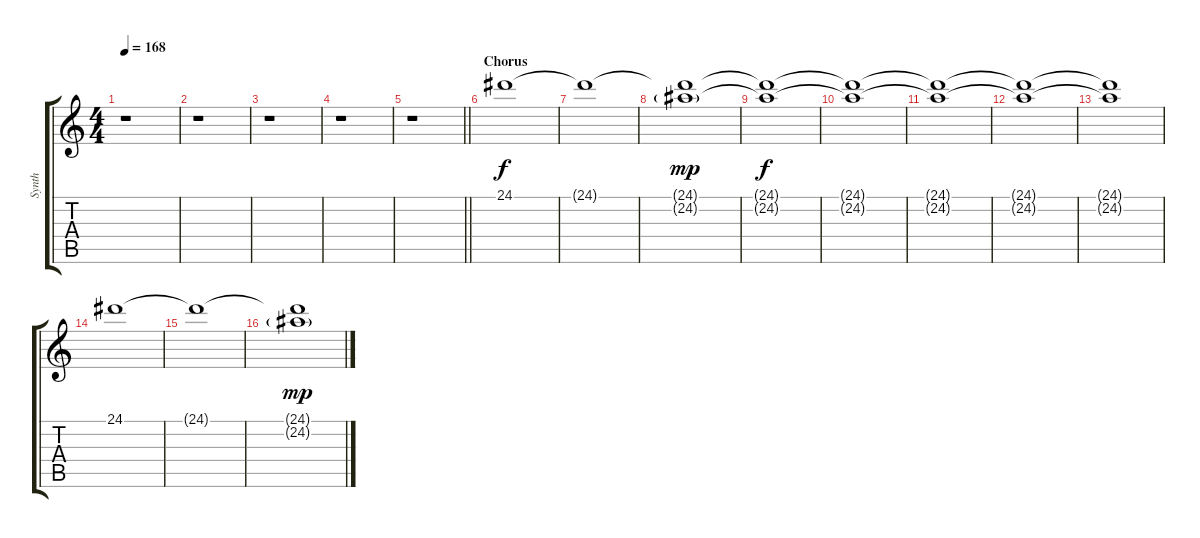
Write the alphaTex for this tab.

\track ("Synth" "Synth") {instrument stringensemble1}
\staff {score tabs}
\tuning (Eb4 Bb3 Gb3 Db3 Ab2 Eb2) {hide}
\ts (4 4)
\tempo 168
\clef g2
\ks c
r.1{dy f} |
r.1 |
r.1 |
r.1 |
\barLineRight lightlight
r.1 |
\section ("" "Chorus")
24.1.1 |
24.1{t}.1 |
(24.1{t} 24.2{g}).1{dy mp} |
(24.1{t} 24.2{t}).1{dy f} |
(24.1{t} 24.2{t}).1 |
(24.1{t} 24.2{t}).1 |
(24.1{t} 24.2{t}).1 |
(24.1{t} 24.2{t}).1 |
24.1.1 |
24.1{t}.1 |
(24.1{t} 24.2{g}).1{dy mp}
